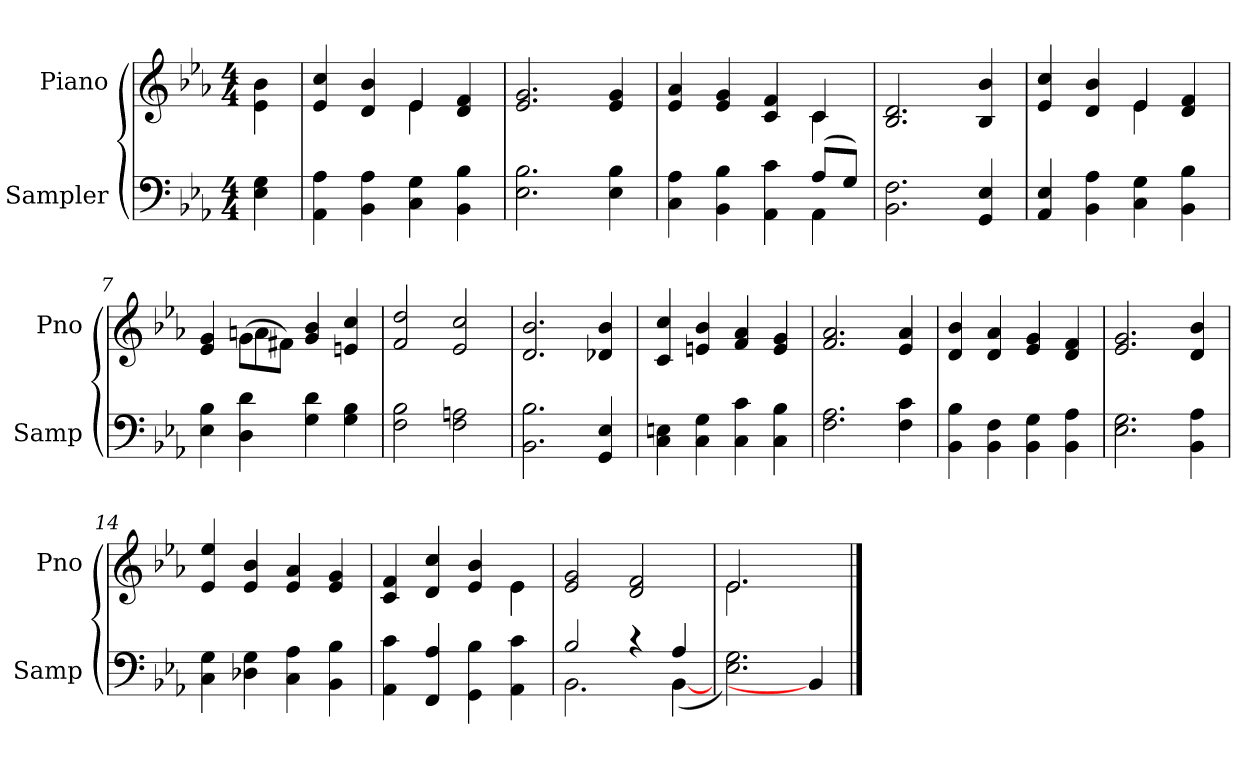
**kern	**kern
*part2	*part1
*staff2	*staff1
*I"Sampler	*I"Piano
*I'Samp	*I'Pno
*clefF4	*clefG2
*k[b-e-a-]	*k[b-e-a-]
*E-:	*E-:
*M4/4	*M4/4
=1	=1
4E- 4G	4e-\ 4b-\
=2	=2
*	*^
4AA- 4A-	4e- 4cc	2ryy
4BB- 4A-	4d 4b-	.
4C 4G	4e-/	4e-
4BB- 4B-	4d 4f	4ryy
*	*v	*v
=3	=3
2.E- 2.B-	2.e- 2.g
4E- 4B-	4e- 4g
=4	=4
*^	*^
4C 4A-	2.ryy	4e- 4a-	2.ryy
4BB- 4B-	.	4e- 4g	.
4AA- 4c	.	4c 4f	.
(8A-/L	4AA-	4c/	4c
8G/J)	.	.	.
*v	*v	*	*
*	*v	*v
=5	=5
2.BB- 2.F	2.B- 2.d
4GG 4E-	4B- 4b-
=6	=6
*	*^
4AA- 4E-	4e- 4cc	2ryy
4BB- 4A-	4d 4b-	.
4C 4G	4e-/	4e-
4BB- 4B-	4d 4f	4ryy
=7	=7	=7
4E- 4B-	4e- 4g	4ryy
4D 4d	(8g\L	4an
.	8f#X\J)	.
4G 4d	4g 4b-	2ryy
4G 4B-	4en 4cc	.
*	*v	*v
=8	=8
2F 2B-	2f 2dd
2F 2An	2e- 2cc
=9	=9
2.BB- 2.B-	2.d 2.b-
4GG 4E-	4d-X 4b-
=10	=10
4C 4En	4c 4cc
4C 4G	4en 4b-
4C 4c	4f 4a-
4C 4B-	4e 4g
=11	=11
2.F 2.A-	2.f 2.a-
4F 4c	4e- 4a-
=12	=12
4BB- 4B-	4d 4b-
4BB- 4F	4d 4a-
4BB- 4G	4e- 4g
4BB- 4A-	4d 4f
=13	=13
2.E- 2.G	2.e- 2.g
4BB- 4A-	4d 4b-
=14	=14
4C 4G	4e- 4ee-
4D-X 4G	4e- 4b-
4C 4A-	4e- 4a-
4BB- 4B-	4e- 4g
=15	=15
*	*^
4AA- 4c	4c 4f	2.ryy
4FF 4A-	4d 4cc	.
4GG 4B-	4e- 4b-	.
4AA- 4c	4e-\	4e-
*	*v	*v
=16	=16
*^	*
2B-/	2.BB-	2e- 2g
4r	.	2d 2f
4A-/	([4BB-	.
*v	*v	*
=17	=17
*	*^
2.E- 2.G)	2.e-/	2.e-
4BB-]	4ryy	4ryy
*	*v	*v
==	==
*-	*-
